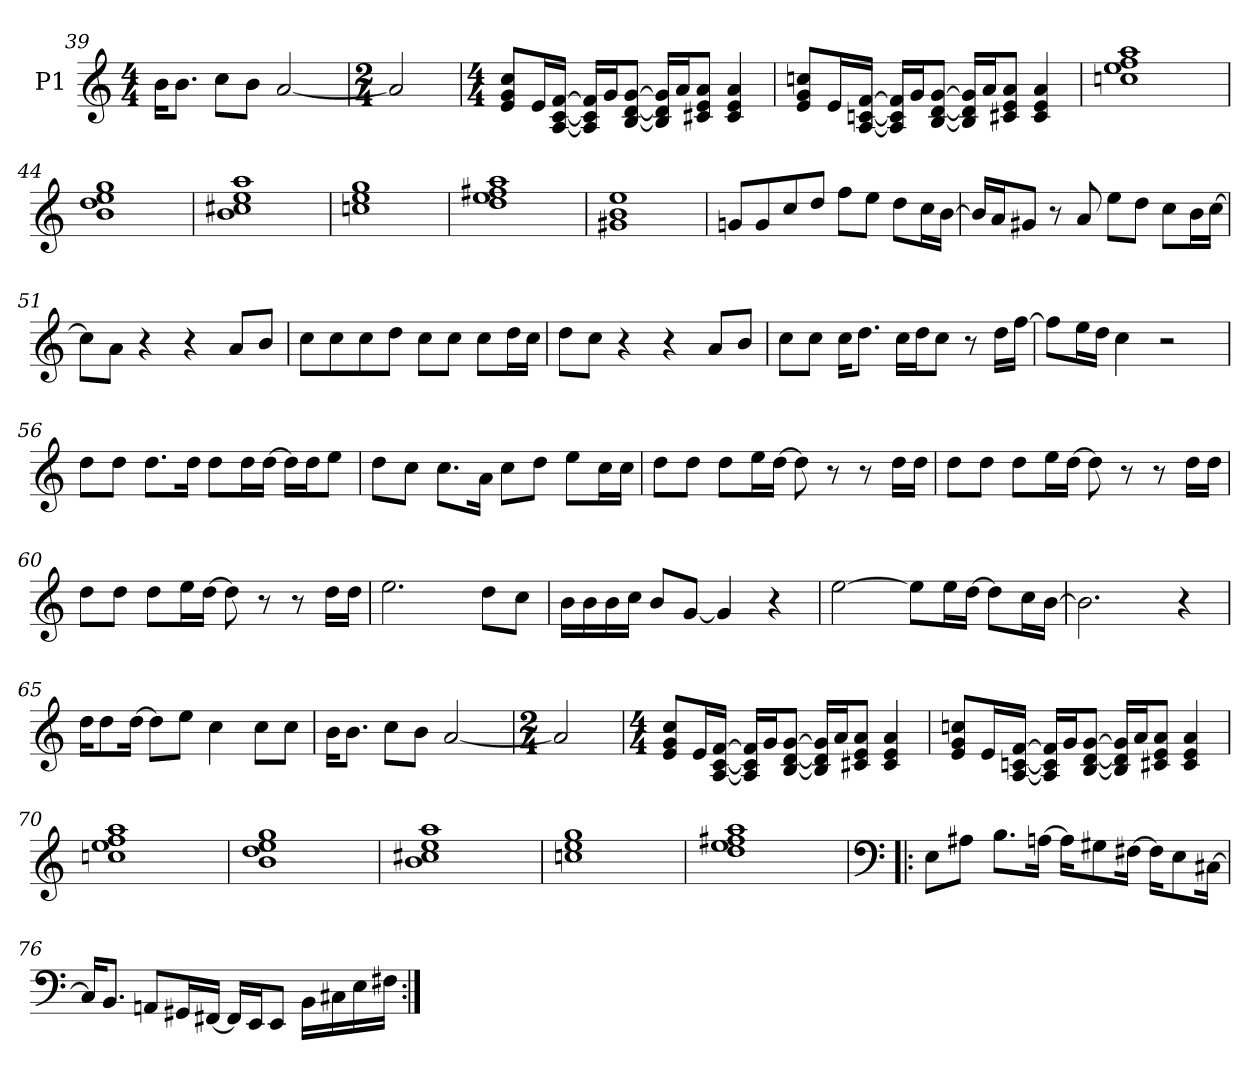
**kern
*part1
*staff1
*I"P1
*clefG2
*k[]
*M4/4
=39
16b\KL
8.b\J
8cc\L
8b\J
[<2a/
!!LO:LB:g=z
=40
*M2/4
2a/]
=41
*M4/4
8e/ 8g/ 8cc/L
16e/L
[<16A/ [<16c/ [>16f/JJ
16A/] 16c/] 16f/]LL
16g/J
[<8B/ [<8d/ [>8g/J
16B/] 16d/] 16g/]LL
16a/J
8c#X/ 8e/ 8a/J
4c#/ 4e/ 4a/
=42
8e/ 8g/ 8ccn/L
16e/L
[<16A/ [<16cn/ [>16f/JJ
16A/] 16c/] 16f/]LL
16g/J
[<8B/ [<8d/ [>8g/J
16B/] 16d/] 16g/]LL
16a/J
8c#X/ 8e/ 8a/J
4c#/ 4e/ 4a/
=43
1ccn 1ee 1ff 1aa
=44
1b 1dd 1ee 1gg
!!LO:PB:g=z
=45
1b 1cc#X 1ee 1aa
=46
1ccn 1ee 1gg
=47
1dd 1ee 1ff#X 1aa
=48
1g#X 1b 1ee
=49
8gn/L
8g/
8cc/
8dd/J
8ff\L
8ee\J
8dd\L
16cc\L
[>16b\JJ
=50
16b/LL]
16a/J
8g#X/J
8r
8a/
8ee\L
8dd\J
8cc\L
16b\L
[>16cc\JJ
!!LO:LB:g=z
=51
8cc\L]
8a\J
4r
4r
8a/L
8b/J
=52
8cc\L
8cc\
8cc\
8dd\J
8cc\L
8cc\J
8cc\L
16dd\L
16cc\JJ
=53
8dd\L
8cc\J
4r
4r
8a/L
8b/J
=54
8cc\L
8cc\J
16cc\KL
8.dd\J
16cc\LL
16dd\J
8cc\J
8r
16dd\LL
[>16ff\JJ
!!LO:LB:g=z
=55
8ff\L]
16ee\L
16dd\JJ
4cc\
2r
=56
8dd\L
8dd\J
8.dd\L
16dd\Jk
8dd\L
16dd\L
[>16dd\JJ
16dd\LL]
16dd\J
8ee\J
=57
8dd\L
8cc\J
8.cc\L
16a\Jk
8cc\L
8dd\J
8ee\L
16cc\L
16cc\JJ
=58
8dd\L
8dd\J
8dd\L
16ee\L
[>16dd\JJ
8dd\]
8r
8r
16dd\LL
16dd\JJ
!!LO:LB:g=z
=59
8dd\L
8dd\J
8dd\L
16ee\L
[>16dd\JJ
8dd\]
8r
8r
16dd\LL
16dd\JJ
=60
8dd\L
8dd\J
8dd\L
16ee\L
[>16dd\JJ
8dd\]
8r
8r
16dd\LL
16dd\JJ
=61
2.ee\
8dd\L
8cc\J
=62
16b\LL
16b\
16b\
16cc\JJ
8b/L
[<8g/J
4g/]
4r
!!LO:LB:g=z
=63
[>2ee\
8ee\L]
16ee\L
[>16dd\JJ
8dd\L]
16cc\L
[>16b\JJ
=64
2.b\]
4r
=65
16dd\KL
8dd\
[>16dd\Jk
8dd\L]
8ee\J
4cc\
8cc\L
8cc\J
=66
16b\KL
8.b\J
8cc\L
8b\J
[<2a/
=67
*M2/4
2a/]
!!LO:LB:g=z
=68
*M4/4
8e/ 8g/ 8cc/L
16e/L
[<16A/ [<16c/ [>16f/JJ
16A/] 16c/] 16f/]LL
16g/J
[<8B/ [<8d/ [>8g/J
16B/] 16d/] 16g/]LL
16a/J
8c#X/ 8e/ 8a/J
4c#/ 4e/ 4a/
=69
8e/ 8g/ 8ccn/L
16e/L
[<16A/ [<16cn/ [>16f/JJ
16A/] 16c/] 16f/]LL
16g/J
[<8B/ [<8d/ [>8g/J
16B/] 16d/] 16g/]LL
16a/J
8c#X/ 8e/ 8a/J
4c#/ 4e/ 4a/
=70
1ccn 1ee 1ff 1aa
=71
1b 1dd 1ee 1gg
=72
1b 1cc#X 1ee 1aa
!!LO:LB:g=z
=73
1ccn 1ee 1gg
=74
1dd 1ee 1ff#X 1aa
=75!|:
*clefF4
8E\L
8A#X\J
8.B\L
[>16An\Jk
16A\KL]
8G#X\
[>16F#X\Jk
16F#\KL]
8E\
[>16C#X\Jk
=76
16C#/KL]
8.BB/J
8AAn/L
16GG#X/L
[<16FF#X/JJ
16FF#/LL]
16EE/J
8EE/J
16BB\LL
16C#X\
16E\
16F#X\JJ
=:|!
*-
